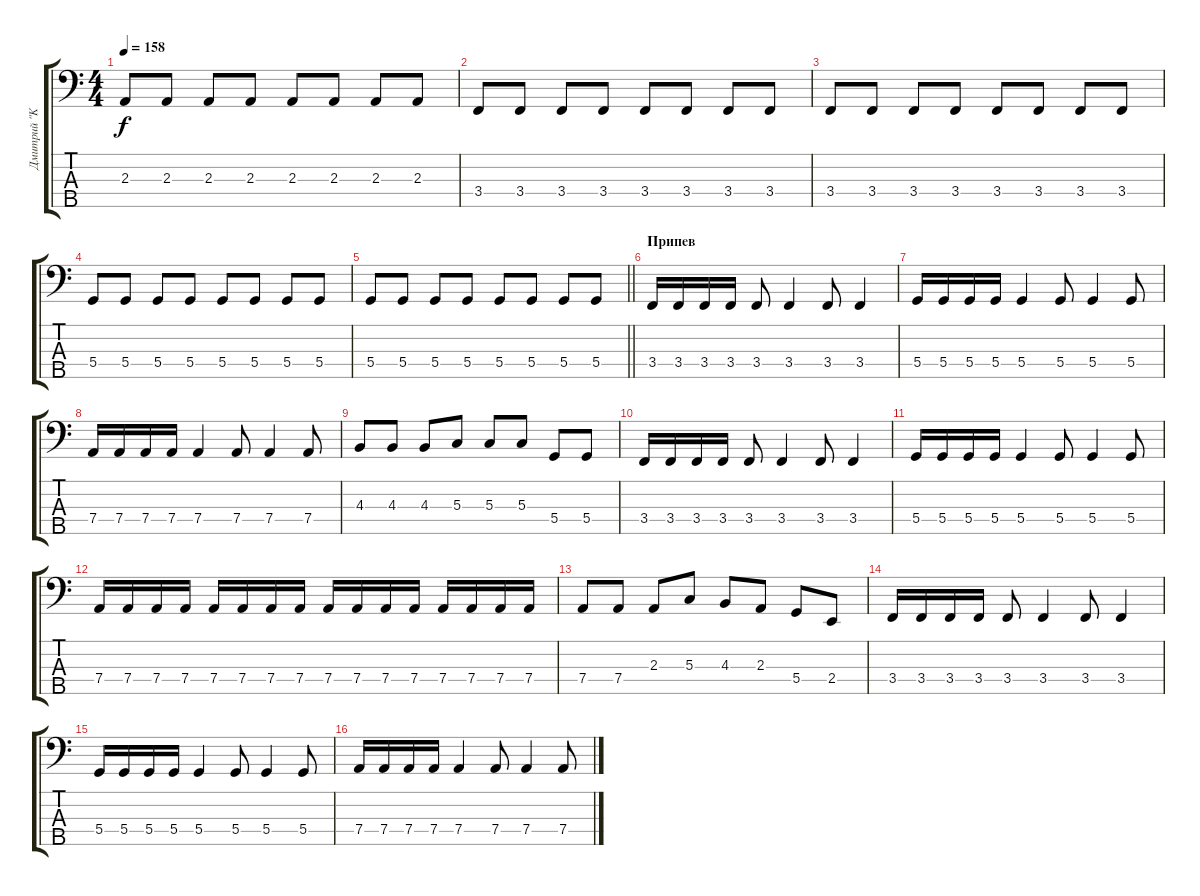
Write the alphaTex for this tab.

\track ("Дмитрий \"Kawazu\" Голяшев" "Дмитрий \"K") {instrument electricbassfinger}
\staff {score tabs}
\tuning (F2 C2 G1 D1 A0) {hide}
\ts (4 4)
\tempo 158
\clef f4
\ks c
2.3.8{dy f} 2.3.8 2.3.8 2.3.8 2.3.8 2.3.8 2.3.8 2.3.8 |
3.4.8 3.4.8 3.4.8 3.4.8 3.4.8 3.4.8 3.4.8 3.4.8 |
3.4.8 3.4.8 3.4.8 3.4.8 3.4.8 3.4.8 3.4.8 3.4.8 |
5.4.8 5.4.8 5.4.8 5.4.8 5.4.8 5.4.8 5.4.8 5.4.8 |
\barLineRight lightlight
5.4.8 5.4.8 5.4.8 5.4.8 5.4.8 5.4.8 5.4.8 5.4.8 |
\section ("" "Припев")
3.4.16 3.4.16 3.4.16 3.4.16 3.4.8 3.4.4 3.4.8 3.4.4 |
5.4.16 5.4.16 5.4.16 5.4.16 5.4.4 5.4.8 5.4.4 5.4.8 |
7.4.16 7.4.16 7.4.16 7.4.16 7.4.4 7.4.8 7.4.4 7.4.8 |
4.3.8 4.3.8 4.3.8 5.3.8 5.3.8 5.3.8 5.4.8 5.4.8 |
3.4.16 3.4.16 3.4.16 3.4.16 3.4.8 3.4.4 3.4.8 3.4.4 |
5.4.16 5.4.16 5.4.16 5.4.16 5.4.4 5.4.8 5.4.4 5.4.8 |
7.4.16 7.4.16 7.4.16 7.4.16 7.4.16 7.4.16 7.4.16 7.4.16 7.4.16 7.4.16 7.4.16 7.4.16 7.4.16 7.4.16 7.4.16 7.4.16 |
7.4.8 7.4.8 2.3.8 5.3.8 4.3.8 2.3.8 5.4.8 2.4.8 |
3.4.16 3.4.16 3.4.16 3.4.16 3.4.8 3.4.4 3.4.8 3.4.4 |
5.4.16 5.4.16 5.4.16 5.4.16 5.4.4 5.4.8 5.4.4 5.4.8 |
7.4.16 7.4.16 7.4.16 7.4.16 7.4.4 7.4.8 7.4.4 7.4.8
